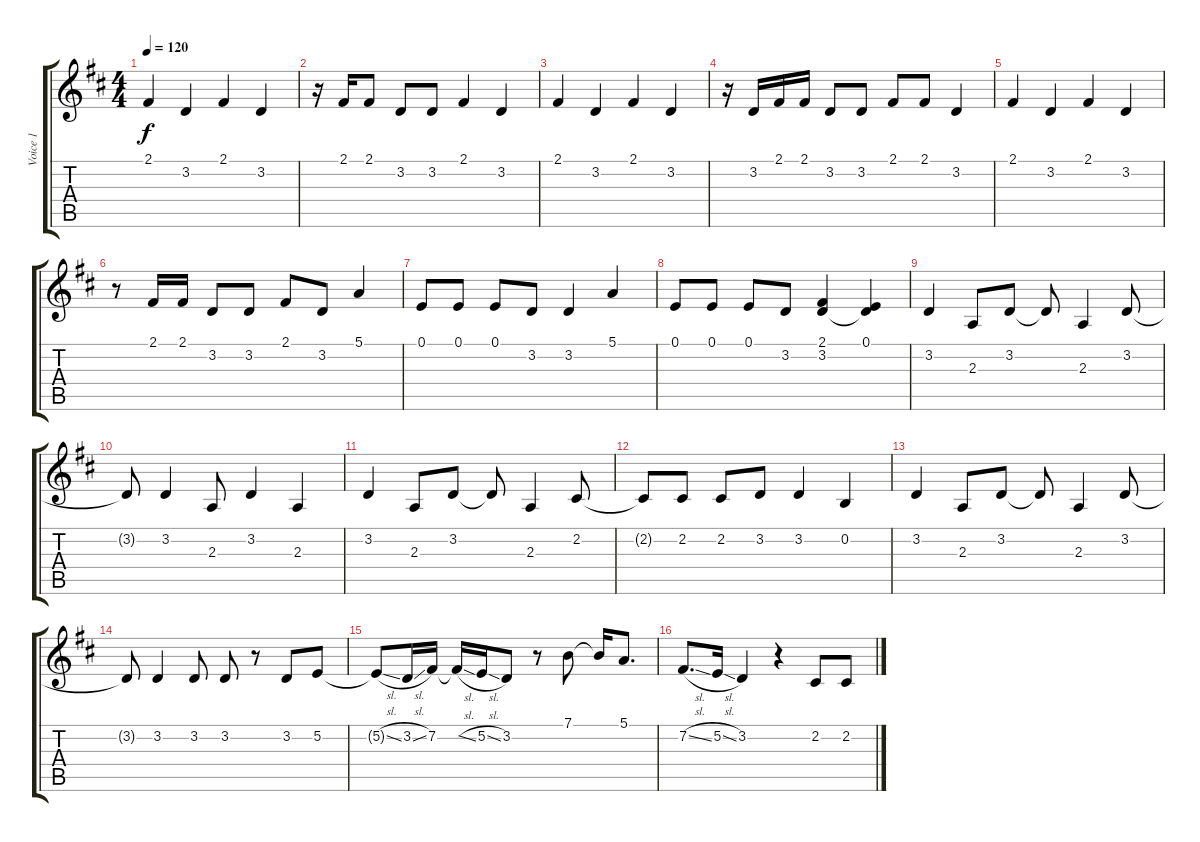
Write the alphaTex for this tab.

\track ("Voice 1" "Voice 1") {instrument choiraahs}
\staff {score tabs}
\tuning (E4 B3 G3 D3 A2 E2) {hide}
\ts (4 4)
\tempo 120
\clef g2
\ks d
2.1.4{dy f} 3.2.4 2.1.4 3.2.4 |
r.16 2.1.16 2.1.8 3.2.8 3.2.8 2.1.4 3.2.4 |
2.1.4 3.2.4 2.1.4 3.2.4 |
r.16 3.2.16 2.1.16 2.1.16 3.2.8 3.2.8 2.1.8 2.1.8 3.2.4 |
2.1.4 3.2.4 2.1.4 3.2.4 |
r.8 2.1.16 2.1.16 3.2.8 3.2.8 2.1.8 3.2.8 5.1.4 |
0.1.8 0.1.8 0.1.8 3.2.8 3.2.4 5.1.4 |
0.1.8 0.1.8 0.1.8 3.2.8 (2.1 3.2).4 (0.1 3.2{t}).4 |
3.2.4 2.3.8 3.2.8 3.2{t}.8 2.3.4 3.2.8 |
3.2{t}.8 3.2.4 2.3.8 3.2.4 2.3.4 |
3.2.4 2.3.8 3.2.8 3.2{t}.8 2.3.4 2.2.8 |
2.2{t}.8 2.2.8 2.2.8 3.2.8 3.2.4 0.2.4 |
3.2.4 2.3.8 3.2.8 3.2{t}.8 2.3.4 3.2.8 |
3.2{t}.8 3.2.4 3.2.8 3.2.8 r.8 3.2.8 5.2.8 |
5.2{sl t}.8 3.2{sl}.16 7.2.16 7.2{sl t}.16 5.2{sl}.16 3.2.8 r.8 7.1.8 7.1{t}.16 5.1.8{d} |
7.2{sl}.8{d} 5.2{sl}.16 3.2.4 r.4 2.2.8 2.2{sl}.8
